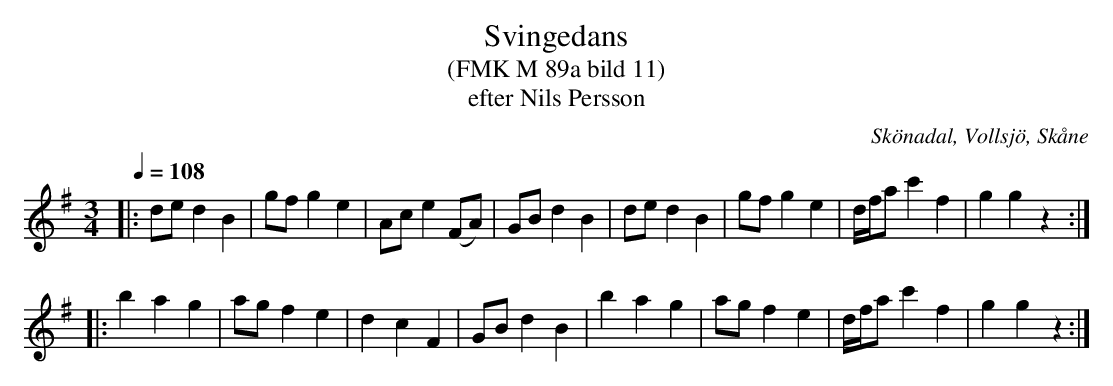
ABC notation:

X:1
T:Svingedans
T:(FMK M 89a bild 11)
T:efter Nils Persson
O:Skönadal, Vollsjö, Skåne
M:3/4
L:1/8
Q:1/4=108
K:G
|: de d2 B2 | gf g2 e2 | Ac e2 (FA) | GB d2 B2 | de d2 B2 | gf g2 e2 | d/f/a c'2 f2 | g2 g2 z2 :|
|: b2 a2 g2 | ag f2 e2 | d2 c2 F2 | GB d2 B2 | b2 a2 g2 | ag f2 e2 | d/f/a c'2 f2 | g2 g2 z2 :|
